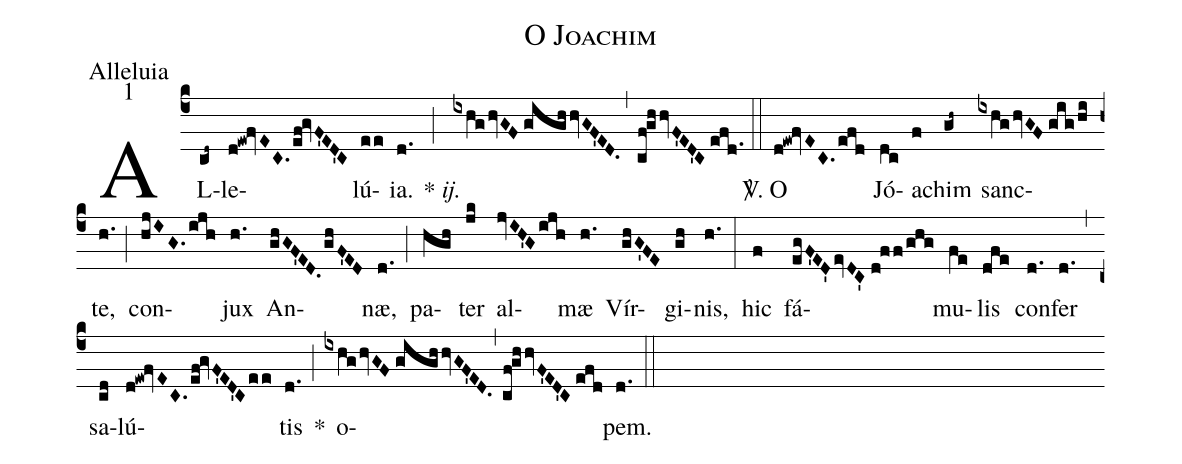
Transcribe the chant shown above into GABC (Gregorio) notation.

name:O Joachim;
office-part:Alleluia;
mode:1;
%%
(c4) AL(cd~)le(d!ew!fvE0C2.ef!gvF'ED'C)lú(ee)ia.(d.) {*} <i>ij.</i>(;) (ixhg/hvGF//gighhvGF'ED.) (,) (cf!ghhvF'ED'C//efd.1) (::)
<sp>V/</sp>. O(d!ew!fvE0C2.efd) Jó(dc)a(f)chim(gh~) sanc(ixhg/hvGF//gig/hi)te,(h.) (;) con(hjIG.ijh)jux(h.) An(ghGF'ED.ghF'ED)næ,(d.) (;) pa(hgh)ter(jk) al(jvIH'Gijh)mæ(h.) Vír(ghG'FE)gi(gh)nis,(h.) (:)
hic(f) fá(egF'ED'evDC'//d!ff/ghg)mu(fe)lis(dfe) con(d.)fer(d.) (,) sa(cd)lú(d!ew!fvE0C2.ef!gvF'ED'Cee)tis(d.) *(;) o(ixhg/hvGF//gighhvGF'ED.,cf!ghhvF'ED'C//efd)pem.(d.) (::)
